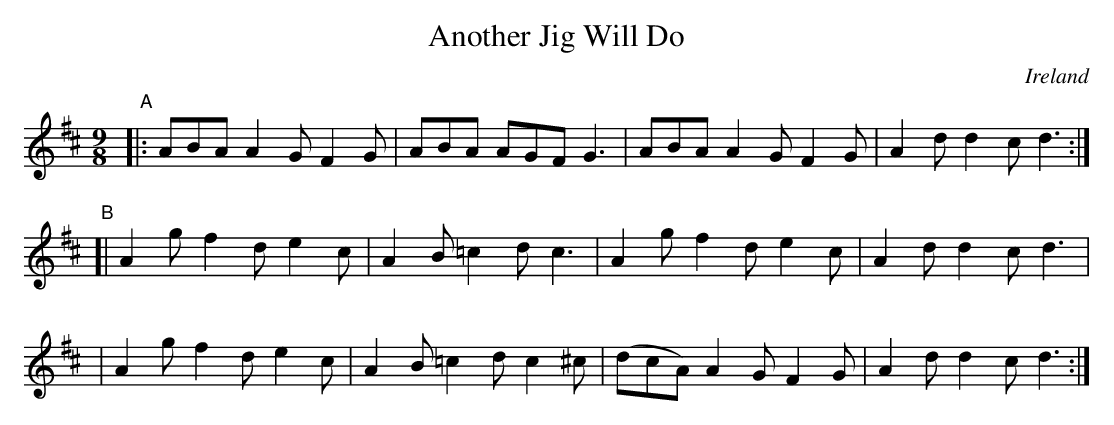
X:1
T: Another Jig Will Do
O: Ireland
M: 9/8
L: 1/8
K: D
"^A"|: ABA A2G F2G | ABA  AGF G3   |  ABA  A2G F2G | A2d d2c d3 :|
"^B"[| A2g f2d e2c | A2B =c2d c3   |  A2g  f2d e2c | A2d d2c d3  |
|      A2g f2d e2c | A2B =c2d c2^c | (dcA) A2G F2G | A2d d2c d3 :|
